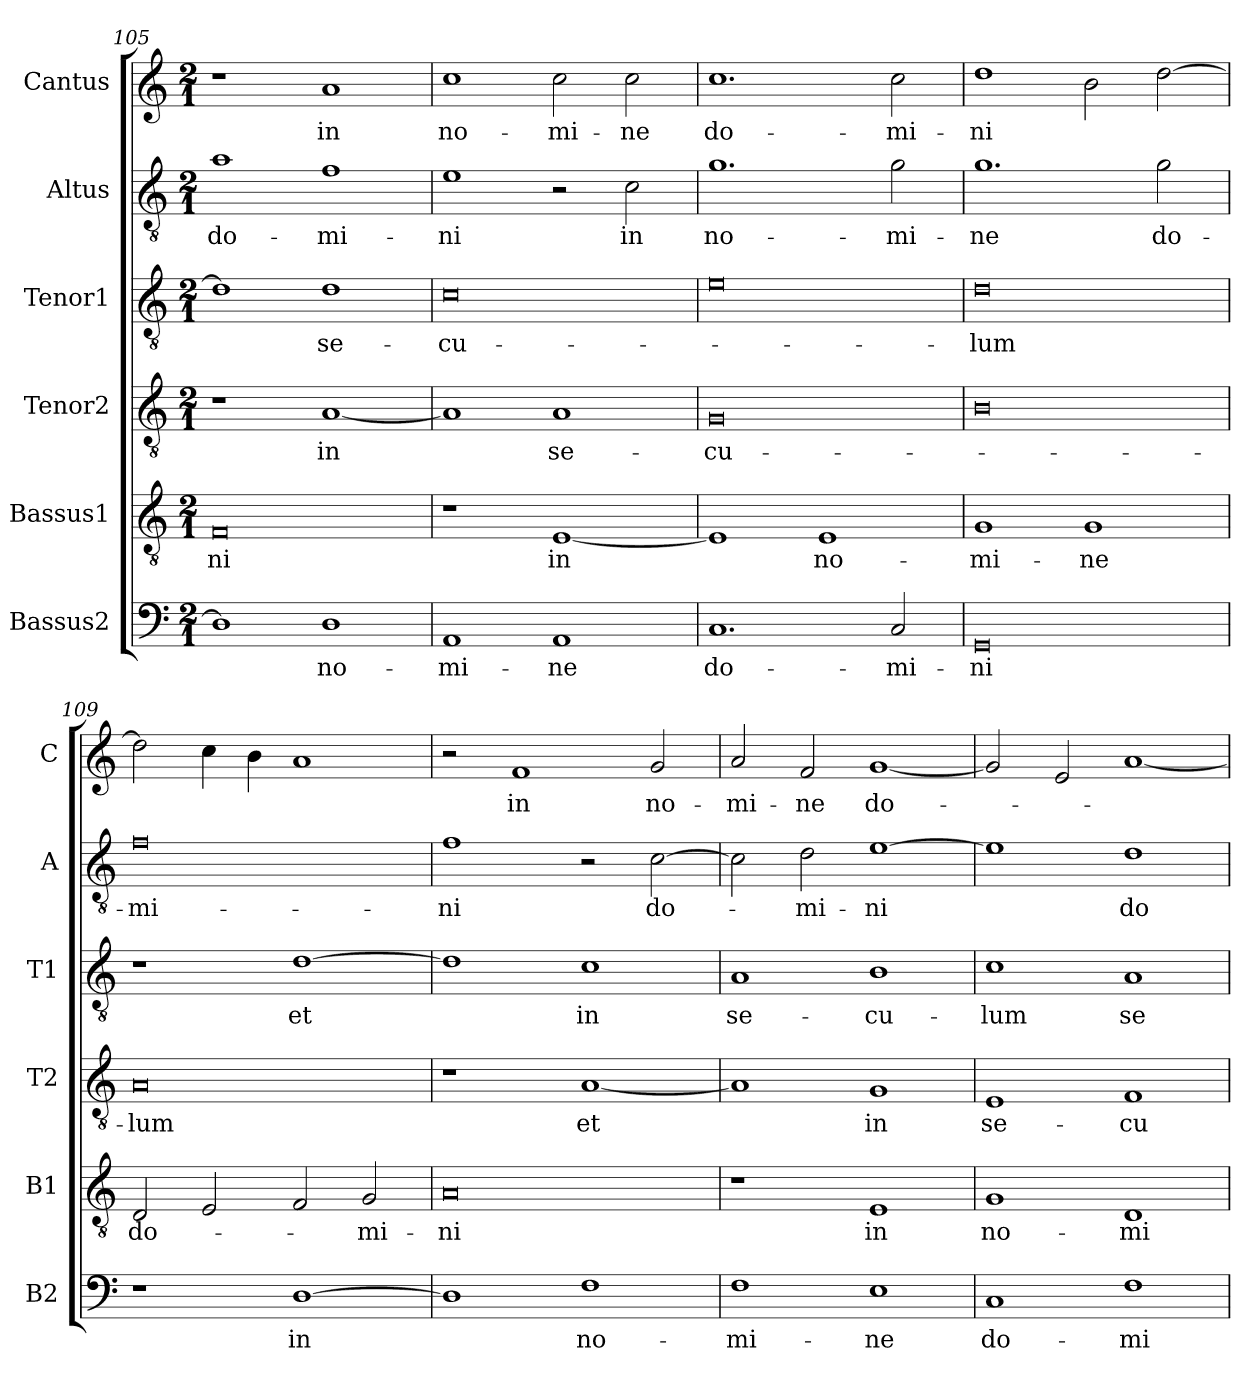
**kern	**text	**kern	**text	**kern	**text	**kern	**text	**kern	**text	**kern	**text
*part6	*part6	*part5	*part5	*part4	*part4	*part3	*part3	*part2	*part2	*part1	*part1
*staff6	*staff6	*staff5	*staff5	*staff4	*staff4	*staff3	*staff3	*staff2	*staff2	*staff1	*staff1
*I"Bassus2	*	*I"Bassus1	*	*I"Tenor2	*	*I"Tenor1	*	*I"Altus	*	*I"Cantus	*
*I'B2	*	*I'B1	*	*I'T2	*	*I'T1	*	*I'A	*	*I'C	*
*clefF4	*	*clefGv2	*	*clefGv2	*	*clefGv2	*	*clefGv2	*	*clefG2	*
*k[]	*	*k[]	*	*k[]	*	*k[]	*	*k[]	*	*k[]	*
*M2/1	*	*M2/1	*	*M2/1	*	*M2/1	*	*M2/1	*	*M2/1	*
=105	=105	=105	=105	=105	=105	=105	=105	=105	=105	=105	=105
1D\]	.	0F/	-ni	1r	.	1d\]	.	1a\	do-	1r	.
1D\	no-	.	.	[1A/	in	1d\	se-	1f\	-mi-	1a/	in
=106	=106	=106	=106	=106	=106	=106	=106	=106	=106	=106	=106
1AA/	-mi-	1r	.	1A/]	.	0c\	-cu-	1e\	-ni	1cc\	no-
1AA/	-ne	[1E/	in	1A/	se-	.	.	2r	.	2cc\	-mi-
.	.	.	.	.	.	.	.	2c\	in	2cc\	-ne
=107	=107	=107	=107	=107	=107	=107	=107	=107	=107	=107	=107
1.C/	do-	1E/]	.	0G/	-cu-	0e\	.	1.g\	no-	1.cc\	do-
.	.	1E/	no-	.	.	.	.	.	.	.	.
2C/	-mi-	.	.	.	.	.	.	2g\	-mi-	2cc\	-mi-
=108	=108	=108	=108	=108	=108	=108	=108	=108	=108	=108	=108
0GG/	-ni	1G/	-mi-	0B\	.	0d\	-lum	1.g\	-ne	1dd\	-ni
.	.	1G/	-ne	.	.	.	.	.	.	2b\	.
.	.	.	.	.	.	.	.	2g\	do-	[2dd\	.
=109	=109	=109	=109	=109	=109	=109	=109	=109	=109	=109	=109
1r	.	2D/	do-	0A/	-lum	1r	.	0f\	-mi-	2dd\]	.
.	.	2E/	.	.	.	.	.	.	.	4cc\	.
.	.	.	.	.	.	.	.	.	.	4b\	.
[1D\	in	2F/	.	.	.	[1d\	et	.	.	1a/	.
.	.	2G/	-mi-	.	.	.	.	.	.	.	.
=110	=110	=110	=110	=110	=110	=110	=110	=110	=110	=110	=110
1D\]	.	0A/	-ni	1r	.	1d\]	.	1f\	-ni	2r	.
.	.	.	.	.	.	.	.	.	.	1f/	in
1F\	no-	.	.	[1A/	et	1c\	in	2r	.	.	.
.	.	.	.	.	.	.	.	[2c\	do-	2g/	no-
=111	=111	=111	=111	=111	=111	=111	=111	=111	=111	=111	=111
1F\	-mi-	1r	.	1A/]	.	1A/	se-	2c\]	.	2a/	-mi-
.	.	.	.	.	.	.	.	2d\	-mi-	2f/	-ne
1E\	-ne	1E/	in	1G/	in	1B\	-cu-	[1e\	-ni	[1g/	do-
=112	=112	=112	=112	=112	=112	=112	=112	=112	=112	=112	=112
1C/	do-	1G/	no-	1E/	se-	1c\	-lum	1e\]	.	2g/]	.
.	.	.	.	.	.	.	.	.	.	2e/	.
1F\	-mi-	1D/	-mi-	1F/	-cu-	1A/	se-	1d\	do-	[1a/	.
=	=	=	=	=	=	=	=	=	=	=	=
*-	*-	*-	*-	*-	*-	*-	*-	*-	*-	*-	*-
